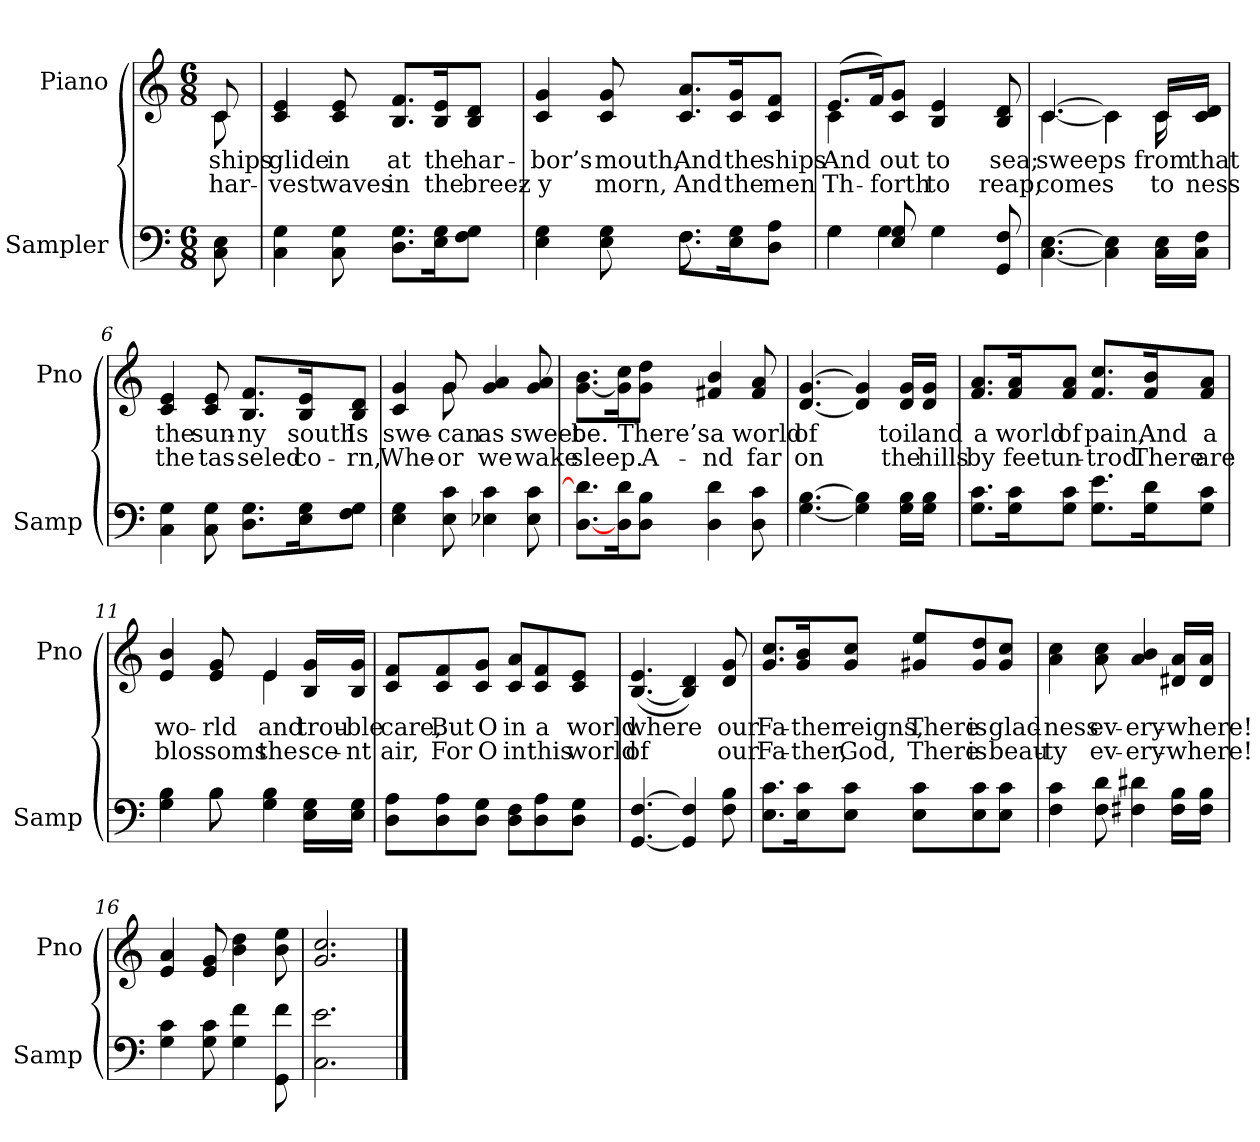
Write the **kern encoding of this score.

**kern	**kern	**text	**text
*part2	*part1	*part1	*part1
*staff2	*staff1	*staff1	*staff1
*I"Sampler	*I"Piano	*	*
*I'Samp	*I'Pno	*	*
*clefF4	*clefG2	*	*
*M6/8	*M6/8	*	*
=1	=1	=1	=1
*	*^	*	*
8C 8E	8c/	8c	ships	har-
*	*v	*v	*	*
=2	=2	=2	=2
4C 4G	4c 4e	glide	-vest
8C 8G	8c 8e	in	waves
8.D\ 8.G\L	8.B/ 8.f/L	at	in
16E\ 16G\K	16B/ 16e/K	the	the
8F\ 8G\J	8B/ 8d/J	har-	breez-
=3	=3	=3	=3
*^	*	*	*
4E 4G	4.ryy	4c 4g	-bor’s	-y
8E 8G	.	8c 8g	mouth,	morn,
8.F\L	8.F	8.c/ 8.a/L	And	And
16E\ 16G\K	8.ryy	16c/ 16g/K	the	the
8D\ 8A\J	.	8c/ 8f/J	ships	men
=4	=4	=4	=4	=4
*	*	*^	*	*
4G\	4G	(8.e/L	4c	And	Th-
.	.	16f/K)	.	.	.
8E 8G	4G	8c/ 8g/J	2ryy	out	forth
4G\	.	4B 4e	.	to	to
.	4ryy	.	.	.	.
8GG 8F	.	8B 8d	.	sea;	reap;
*v	*v	*	*	*	*
=5	=5	=5	=5	=5
[4.C [4.E	[4.c/	[4.c	sweeps	comes
4C] 4E]	4c\]	4c]	.	.
16C\ 16E\LL	16c/LL	16c	from	to
16C\ 16F\JJ	16c/ 16d/JJ	16ryy	that	-ness
*	*v	*v	*	*
=6	=6	=6	=6
4C 4G	4c 4e	the	the
8C 8G	8c 8e	sun-	tas-
8.D\ 8.G\L	8.B/ 8.f/L	-ny	-seled
16E\ 16G\K	16B/ 16e/K	south	co-
8F\ 8G\J	8B/ 8d/J	Is	-rn,
=7	=7	=7	=7
*	*^	*	*
4E 4G	4c 4g	4ryy	swe-	Whe-
8E 8c	8g/	8g	can	or
4E-X 4c	4g 4a	4.ryy	as	we
8E- 8c	8g 8a	.	sweet	wake
*	*v	*v	*	*
=8	=8	=8	=8
[8.D\ 8.d]\L	[8.g\ 8.b\L	be.	sleep.
16D\ 16d\K	16g]\ 16cc\K	.	.
8D\ 8B\J	8g\ 8dd\J	There’s	A-
4D 4d	4f#X 4b	a	-nd
8D 8c	8f# 8a	world	far
=9	=9	=9	=9
[4.G [4.B	[4.d [4.g	of	on
4G] 4B]	4d] 4g]	.	.
16G\ 16B\LL	16d/ 16g/LL	toil	the
16G\ 16B\JJ	16d/ 16g/JJ	and	hills
=10	=10	=10	=10
8.G\ 8.c\L	8.f/ 8.a/L	a	by
16G\ 16c\K	16f/ 16a/K	world	feet
8G\ 8c\J	8f/ 8a/J	of	un-
8.G\ 8.e\L	8.f/ 8.cc/L	pain,	-trod
16G\ 16d\K	16f/ 16b/K	And	There
8G\ 8c\J	8f/ 8a/J	a	are
=11	=11	=11	=11
*^	*^	*	*
4G 4B	4ryy	4e 4b	4.ryy	wo-	blos-
8B\	8B	8e 8g	.	-rld	-soms
4G 4B	4.ryy	4e/	4e	and	the
16E\ 16G\LL	.	16B/ 16g/LL	8ryy	trou-	sce-
16E\ 16G\JJ	.	16B/ 16g/JJ	.	-ble	-nt
*v	*v	*	*	*	*
*	*v	*v	*	*
=12	=12	=12	=12
8D\ 8A\L	8c/ 8f/L	care,	air,
8D\ 8A\	8c/ 8f/	But	For
8D\ 8G\J	8c/ 8g/J	O	O
8D\ 8F\L	8c/ 8a/L	in	in
8D\ 8A\	8c/ 8f/	a	this
8D\ 8G\J	8c/ 8e/J	world	world
=13	=13	=13	=13
[4.GG [4.F	([4.B 4.e	where	of
4GG] 4F]	4B] 4d)	.	.
8F 8B	8d 8g	our	our
=14	=14	=14	=14
8.E\ 8.c\L	8.g/ 8.cc/L	Fa-	Fa-
16E\ 16c\K	16g/ 16b/K	-ther	-ther,
8E\ 8c\J	8g/ 8cc/J	reigns,	God,
8E\ 8c\L	8g#X/ 8ee/L	There	There
8E\ 8c\	8g#/ 8dd/	is	is
8E\ 8c\J	8g#/ 8cc/J	glad-	beau-
=15	=15	=15	=15
4F 4c	4a 4cc	-ness	-ty
8F 8d	8a 8cc	ev-	ev-
4F#X 4d#X	4a 4b	-ery-	-ery-
16F#\ 16B\LL	16d#X/ 16a/LL	-where!	-where!
16F#\ 16B\JJ	16d#/ 16a/JJ	.	.
=16	=16	=16	=16
4G 4c	4e 4a	.	.
8G 8c	8e 8g	.	.
4G 4f	4b 4dd	.	.
8GG 8f	8b 8ee	.	.
=17	=17	=17	=17
2.C 2.e	2.g 2.cc	.	.
==	==	==	==
*-	*-	*-	*-
